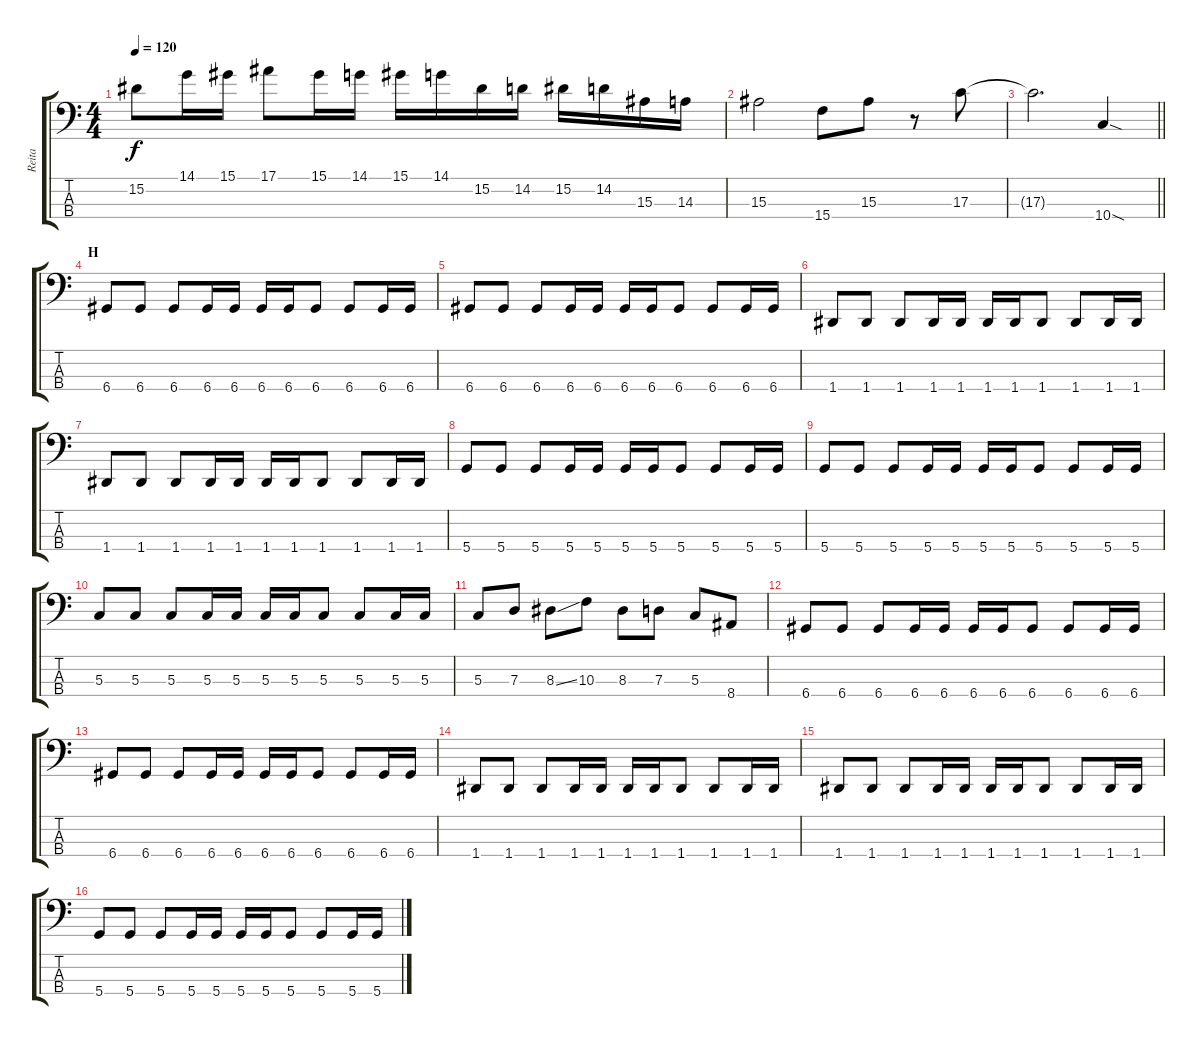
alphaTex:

\track ("Reita" "Reita") {instrument electricbasspick}
\staff {score tabs}
\tuning (F2 C2 G1 D1) {hide}
\ts (4 4)
\tempo 120
\clef f4
\ks c
15.2.8{dy f} 14.1.16 15.1.16 17.1.8 15.1.16 14.1.16 15.1.16 14.1.16 15.2.16 14.2.16 15.2.16 14.2.16 15.3.16 14.3.16 |
15.3.2 15.4.8 15.3.8 r.8 17.3.8 |
\barLineRight lightlight
17.3{t}.2{d} 10.4{sod}.4 |
\section ("" "H")
6.4.8 6.4.8 6.4.8 6.4.16 6.4.16 6.4.16 6.4.16 6.4.8 6.4.8 6.4.16 6.4.16 |
6.4.8 6.4.8 6.4.8 6.4.16 6.4.16 6.4.16 6.4.16 6.4.8 6.4.8 6.4.16 6.4.16 |
1.4.8 1.4.8 1.4.8 1.4.16 1.4.16 1.4.16 1.4.16 1.4.8 1.4.8 1.4.16 1.4.16 |
1.4.8 1.4.8 1.4.8 1.4.16 1.4.16 1.4.16 1.4.16 1.4.8 1.4.8 1.4.16 1.4.16 |
5.4.8 5.4.8 5.4.8 5.4.16 5.4.16 5.4.16 5.4.16 5.4.8 5.4.8 5.4.16 5.4.16 |
5.4.8 5.4.8 5.4.8 5.4.16 5.4.16 5.4.16 5.4.16 5.4.8 5.4.8 5.4.16 5.4.16 |
5.3.8 5.3.8 5.3.8 5.3.16 5.3.16 5.3.16 5.3.16 5.3.8 5.3.8 5.3.16 5.3.16 |
5.3.8 7.3.8 8.3{ss}.8 10.3.8 8.3.8 7.3.8 5.3.8 8.4.8 |
6.4.8 6.4.8 6.4.8 6.4.16 6.4.16 6.4.16 6.4.16 6.4.8 6.4.8 6.4.16 6.4.16 |
6.4.8 6.4.8 6.4.8 6.4.16 6.4.16 6.4.16 6.4.16 6.4.8 6.4.8 6.4.16 6.4.16 |
1.4.8 1.4.8 1.4.8 1.4.16 1.4.16 1.4.16 1.4.16 1.4.8 1.4.8 1.4.16 1.4.16 |
1.4.8 1.4.8 1.4.8 1.4.16 1.4.16 1.4.16 1.4.16 1.4.8 1.4.8 1.4.16 1.4.16 |
5.4.8 5.4.8 5.4.8 5.4.16 5.4.16 5.4.16 5.4.16 5.4.8 5.4.8 5.4.16 5.4.16
